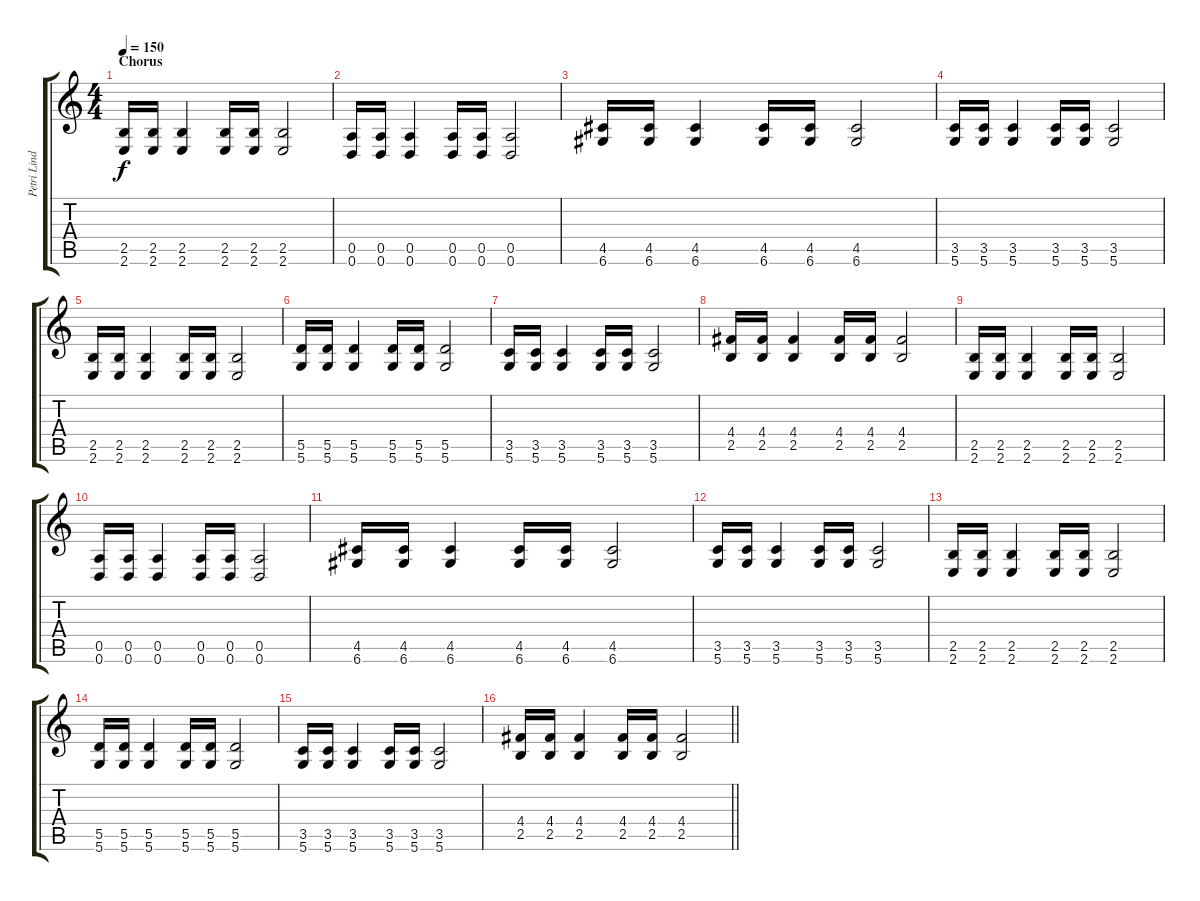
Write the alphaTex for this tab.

\track ("Petri Lindroos" "Petri Lind") {instrument distortionguitar}
\staff {score tabs}
\tuning (E4 B3 G3 D3 A2 D2) {hide}
\ts (4 4)
\section ("" "Chorus")
\tempo 150
\clef g2
\ks c
(2.5 2.6).16{dy f} (2.5 2.6).16 (2.5 2.6).4 (2.5 2.6).16 (2.5 2.6).16 (2.5 2.6).2 |
(0.5 0.6).16 (0.5 0.6).16 (0.5 0.6).4 (0.5 0.6).16 (0.5 0.6).16 (0.5 0.6).2 |
(4.5 6.6).16 (4.5 6.6).16 (4.5 6.6).4 (4.5 6.6).16 (4.5 6.6).16 (4.5 6.6).2 |
(3.5 5.6).16 (3.5 5.6).16 (3.5 5.6).4 (3.5 5.6).16 (3.5 5.6).16 (3.5 5.6).2 |
(2.5 2.6).16 (2.5 2.6).16 (2.5 2.6).4 (2.5 2.6).16 (2.5 2.6).16 (2.5 2.6).2 |
(5.5 5.6).16 (5.5 5.6).16 (5.5 5.6).4 (5.5 5.6).16 (5.5 5.6).16 (5.5 5.6).2 |
(3.5 5.6).16 (3.5 5.6).16 (3.5 5.6).4 (3.5 5.6).16 (3.5 5.6).16 (3.5 5.6).2 |
(4.4 2.5).16 (4.4 2.5).16 (4.4 2.5).4 (4.4 2.5).16 (4.4 2.5).16 (4.4 2.5).2 |
(2.5 2.6).16 (2.5 2.6).16 (2.5 2.6).4 (2.5 2.6).16 (2.5 2.6).16 (2.5 2.6).2 |
(0.5 0.6).16 (0.5 0.6).16 (0.5 0.6).4 (0.5 0.6).16 (0.5 0.6).16 (0.5 0.6).2 |
(4.5 6.6).16 (4.5 6.6).16 (4.5 6.6).4 (4.5 6.6).16 (4.5 6.6).16 (4.5 6.6).2 |
(3.5 5.6).16 (3.5 5.6).16 (3.5 5.6).4 (3.5 5.6).16 (3.5 5.6).16 (3.5 5.6).2 |
(2.5 2.6).16 (2.5 2.6).16 (2.5 2.6).4 (2.5 2.6).16 (2.5 2.6).16 (2.5 2.6).2 |
(5.5 5.6).16 (5.5 5.6).16 (5.5 5.6).4 (5.5 5.6).16 (5.5 5.6).16 (5.5 5.6).2 |
(3.5 5.6).16 (3.5 5.6).16 (3.5 5.6).4 (3.5 5.6).16 (3.5 5.6).16 (3.5 5.6).2 |
\barLineRight lightlight
(4.4 2.5).16 (4.4 2.5).16 (4.4 2.5).4 (4.4 2.5).16 (4.4 2.5).16 (4.4 2.5).2
